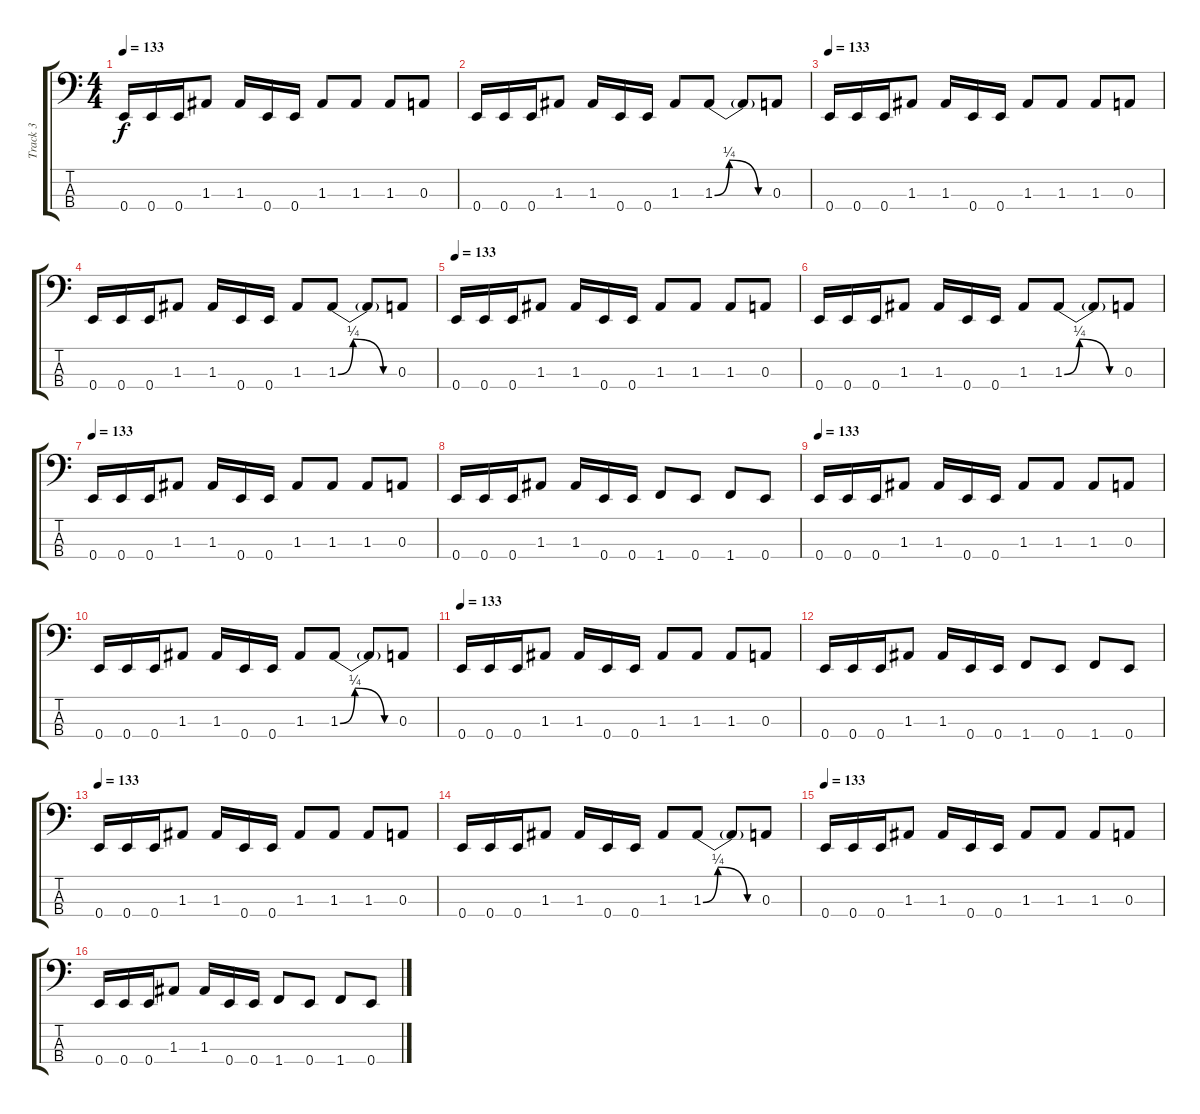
\track ("Track 3" "Track 3") {instrument electricbassfinger}
\staff {score tabs}
\tuning (G2 D2 A1 E1) {hide}
\ts (4 4)
\section ("" "")
\tempo 133
\clef f4
\ks c
0.4.16{dy f} 0.4.16 0.4.16 1.3.8 1.3.16 0.4.16 0.4.16 1.3.8 1.3.8 1.3.8 0.3.8 |
0.4.16 0.4.16 0.4.16 1.3.8 1.3.16 0.4.16 0.4.16 1.3.8 1.3{be (custom 0 0 15 1 45 0 60 0)}.8 1.3{t}.8 0.3.8 |
\tempo 133
0.4.16 0.4.16 0.4.16 1.3.8 1.3.16 0.4.16 0.4.16 1.3.8 1.3.8 1.3.8 0.3.8 |
0.4.16 0.4.16 0.4.16 1.3.8 1.3.16 0.4.16 0.4.16 1.3.8 1.3{be (custom 0 0 15 1 45 0 60 0)}.8 1.3{t}.8 0.3.8 |
\tempo 133
0.4.16 0.4.16 0.4.16 1.3.8 1.3.16 0.4.16 0.4.16 1.3.8 1.3.8 1.3.8 0.3.8 |
0.4.16 0.4.16 0.4.16 1.3.8 1.3.16 0.4.16 0.4.16 1.3.8 1.3{be (custom 0 0 15 1 45 0 60 0)}.8 1.3{t}.8 0.3.8 |
\tempo 133
0.4.16 0.4.16 0.4.16 1.3.8 1.3.16 0.4.16 0.4.16 1.3.8 1.3.8 1.3.8 0.3.8 |
0.4.16 0.4.16 0.4.16 1.3.8 1.3.16 0.4.16 0.4.16 1.4.8 0.4.8 1.4.8 0.4.8 |
\tempo 133
0.4.16 0.4.16 0.4.16 1.3.8 1.3.16 0.4.16 0.4.16 1.3.8 1.3.8 1.3.8 0.3.8 |
0.4.16 0.4.16 0.4.16 1.3.8 1.3.16 0.4.16 0.4.16 1.3.8 1.3{be (custom 0 0 15 1 45 0 60 0)}.8 1.3{t}.8 0.3.8 |
\tempo 133
0.4.16 0.4.16 0.4.16 1.3.8 1.3.16 0.4.16 0.4.16 1.3.8 1.3.8 1.3.8 0.3.8 |
0.4.16 0.4.16 0.4.16 1.3.8 1.3.16 0.4.16 0.4.16 1.4.8 0.4.8 1.4.8 0.4.8 |
\tempo 133
0.4.16 0.4.16 0.4.16 1.3.8 1.3.16 0.4.16 0.4.16 1.3.8 1.3.8 1.3.8 0.3.8 |
0.4.16 0.4.16 0.4.16 1.3.8 1.3.16 0.4.16 0.4.16 1.3.8 1.3{be (custom 0 0 15 1 45 0 60 0)}.8 1.3{t}.8 0.3.8 |
\tempo 133
0.4.16 0.4.16 0.4.16 1.3.8 1.3.16 0.4.16 0.4.16 1.3.8 1.3.8 1.3.8 0.3.8 |
0.4.16 0.4.16 0.4.16 1.3.8 1.3.16 0.4.16 0.4.16 1.4.8 0.4.8 1.4.8 0.4.8
